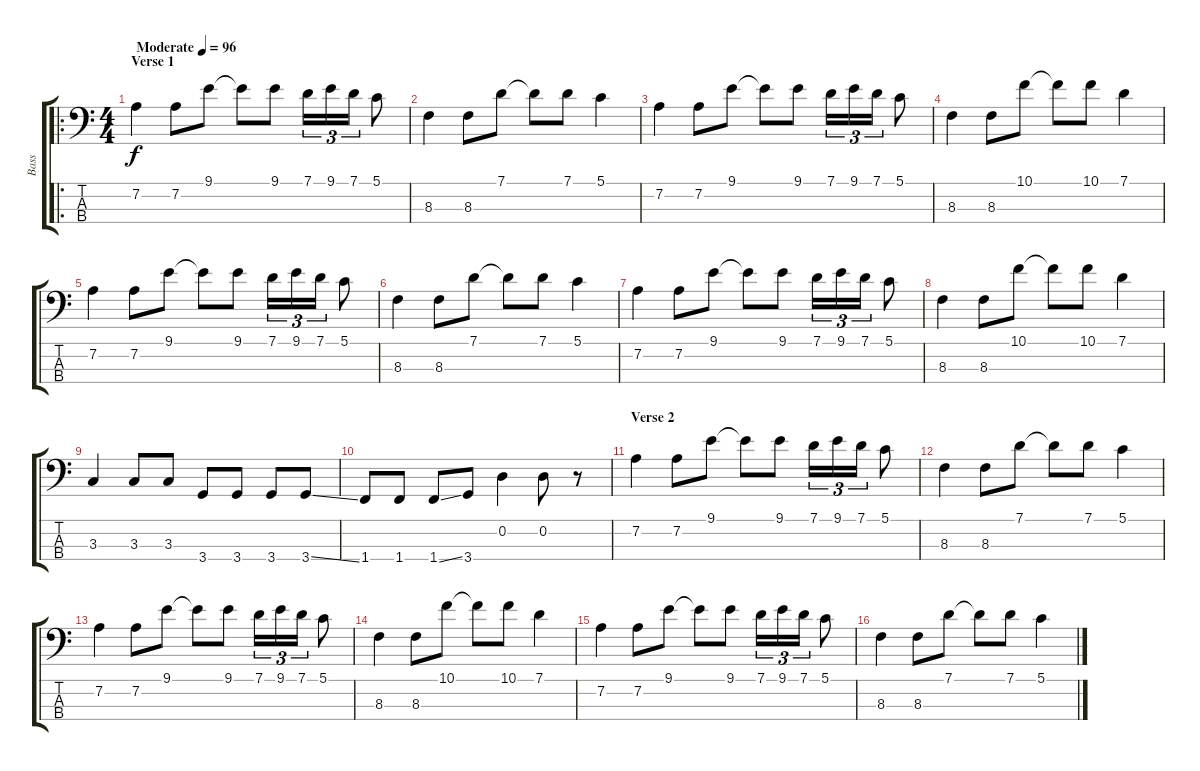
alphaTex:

\track ("Bass" "Bass") {instrument electricbassfinger}
\staff {score tabs}
\tuning (G2 D2 A1 E1) {hide}
\ro
\ts (4 4)
\section ("" "Verse 1")
\tempo (96 "Moderate")
\clef f4
\ks c
7.2.4{dy f instrument electricbassfinger} 7.2.8 9.1.8 9.1{t}.8 9.1.8 7.1.16{tu (3 2)} 9.1.16{tu (3 2)} 7.1.16{tu (3 2)} 5.1.8 |
8.3.4 8.3.8 7.1.8 7.1{t}.8 7.1.8 5.1.4 |
7.2.4 7.2.8 9.1.8 9.1{t}.8 9.1.8 7.1.16{tu (3 2)} 9.1.16{tu (3 2)} 7.1.16{tu (3 2)} 5.1.8 |
8.3.4 8.3.8 10.1.8 10.1{t}.8 10.1.8 7.1.4 |
7.2.4 7.2.8 9.1.8 9.1{t}.8 9.1.8 7.1.16{tu (3 2)} 9.1.16{tu (3 2)} 7.1.16{tu (3 2)} 5.1.8 |
8.3.4 8.3.8 7.1.8 7.1{t}.8 7.1.8 5.1.4 |
7.2.4 7.2.8 9.1.8 9.1{t}.8 9.1.8 7.1.16{tu (3 2)} 9.1.16{tu (3 2)} 7.1.16{tu (3 2)} 5.1.8 |
8.3.4 8.3.8 10.1.8 10.1{t}.8 10.1.8 7.1.4 |
3.3.4 3.3.8 3.3.8 3.4.8 3.4.8 3.4.8 3.4{ss}.8 |
1.4.8 1.4.8 1.4{ss}.8 3.4.8 0.2.4 0.2.8 r.8 |
\section ("" "Verse 2")
7.2.4 7.2.8 9.1.8 9.1{t}.8 9.1.8 7.1.16{tu (3 2)} 9.1.16{tu (3 2)} 7.1.16{tu (3 2)} 5.1.8 |
8.3.4 8.3.8 7.1.8 7.1{t}.8 7.1.8 5.1.4 |
7.2.4 7.2.8 9.1.8 9.1{t}.8 9.1.8 7.1.16{tu (3 2)} 9.1.16{tu (3 2)} 7.1.16{tu (3 2)} 5.1.8 |
8.3.4 8.3.8 10.1.8 10.1{t}.8 10.1.8 7.1.4 |
7.2.4 7.2.8 9.1.8 9.1{t}.8 9.1.8 7.1.16{tu (3 2)} 9.1.16{tu (3 2)} 7.1.16{tu (3 2)} 5.1.8 |
8.3.4 8.3.8 7.1.8 7.1{t}.8 7.1.8 5.1.4
